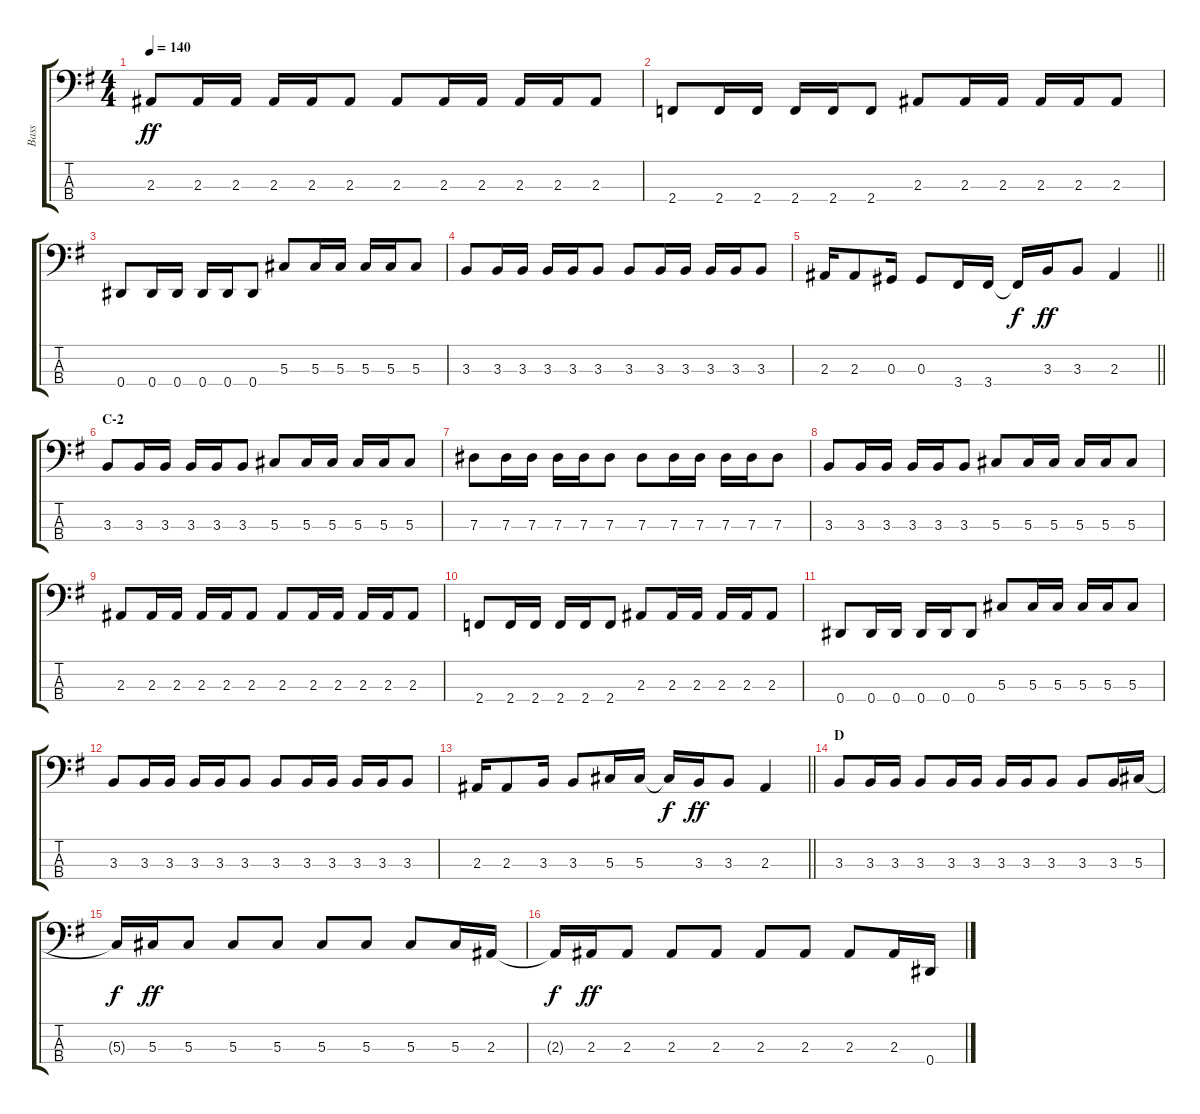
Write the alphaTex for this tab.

\track ("Bass" "Bass") {instrument electricbasspick}
\staff {score tabs}
\tuning (Gb2 Db2 Ab1 Eb1) {hide}
\ts (4 4)
\tempo 140
\clef f4
\ks g
2.3.8{dy ff} 2.3.16 2.3.16 2.3.16 2.3.16 2.3.8 2.3.8 2.3.16 2.3.16 2.3.16 2.3.16 2.3.8 |
2.4.8 2.4.16 2.4.16 2.4.16 2.4.16 2.4.8 2.3.8 2.3.16 2.3.16 2.3.16 2.3.16 2.3.8 |
0.4.8 0.4.16 0.4.16 0.4.16 0.4.16 0.4.8 5.3.8 5.3.16 5.3.16 5.3.16 5.3.16 5.3.8 |
3.3.8 3.3.16 3.3.16 3.3.16 3.3.16 3.3.8 3.3.8 3.3.16 3.3.16 3.3.16 3.3.16 3.3.8 |
\barLineRight lightlight
2.3.16 2.3.8 0.3.16 0.3.8 3.4.16 3.4.16 3.4{t}.16{dy f} 3.3.16{dy ff} 3.3.8 2.3.4 |
\section ("" "C-2")
3.3.8 3.3.16 3.3.16 3.3.16 3.3.16 3.3.8 5.3.8 5.3.16 5.3.16 5.3.16 5.3.16 5.3.8 |
7.3.8 7.3.16 7.3.16 7.3.16 7.3.16 7.3.8 7.3.8 7.3.16 7.3.16 7.3.16 7.3.16 7.3.8 |
3.3.8 3.3.16 3.3.16 3.3.16 3.3.16 3.3.8 5.3.8 5.3.16 5.3.16 5.3.16 5.3.16 5.3.8 |
2.3.8 2.3.16 2.3.16 2.3.16 2.3.16 2.3.8 2.3.8 2.3.16 2.3.16 2.3.16 2.3.16 2.3.8 |
2.4.8 2.4.16 2.4.16 2.4.16 2.4.16 2.4.8 2.3.8 2.3.16 2.3.16 2.3.16 2.3.16 2.3.8 |
0.4.8 0.4.16 0.4.16 0.4.16 0.4.16 0.4.8 5.3.8 5.3.16 5.3.16 5.3.16 5.3.16 5.3.8 |
3.3.8 3.3.16 3.3.16 3.3.16 3.3.16 3.3.8 3.3.8 3.3.16 3.3.16 3.3.16 3.3.16 3.3.8 |
\barLineRight lightlight
2.3.16 2.3.8 3.3.16 3.3.8 5.3.16 5.3.16 5.3{t}.16{dy f} 3.3.16{dy ff} 3.3.8 2.3.4 |
\section ("" "D")
3.3.8 3.3.16 3.3.16 3.3.8 3.3.16 3.3.16 3.3.16 3.3.16 3.3.8 3.3.8 3.3.16 5.3.16 |
5.3{t}.16{dy f} 5.3.16{dy ff} 5.3.8 5.3.8 5.3.8 5.3.8 5.3.8 5.3.8 5.3.16 2.3.16 |
2.3{t}.16{dy f} 2.3.16{dy ff} 2.3.8 2.3.8 2.3.8 2.3.8 2.3.8 2.3.8 2.3.16 0.4.16
